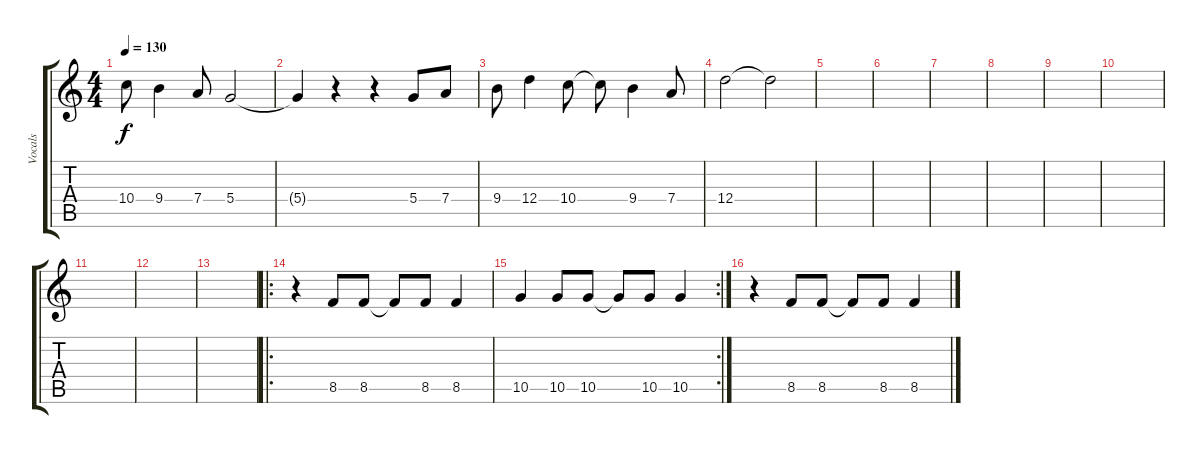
\track ("Vocals" "Vocals") {instrument electricguitarclean}
\staff {score tabs}
\tuning (E4 B3 G3 D3 A2 E2) {hide}
\ts (4 4)
\tempo 130
\clef g2
\ks c
10.4{t}.8{dy f} 9.4.4 7.4.8 5.4.2 |
5.4{t}.4 r.4 r.4 5.4.8 7.4.8 |
9.4.8 12.4.4 10.4.8 10.4{t}.8 9.4.4 7.4.8 |
12.4.2 12.4{t}.2 |
|
|
|
|
|
|
|
|
|
\ro
r.4 8.5.8 8.5.8 8.5{t}.8 8.5.8 8.5.4 |
\rc 2
10.5.4 10.5.8 10.5.8 10.5{t}.8 10.5.8 10.5.4 |
r.4 8.5.8 8.5.8 8.5{t}.8 8.5.8 8.5.4
